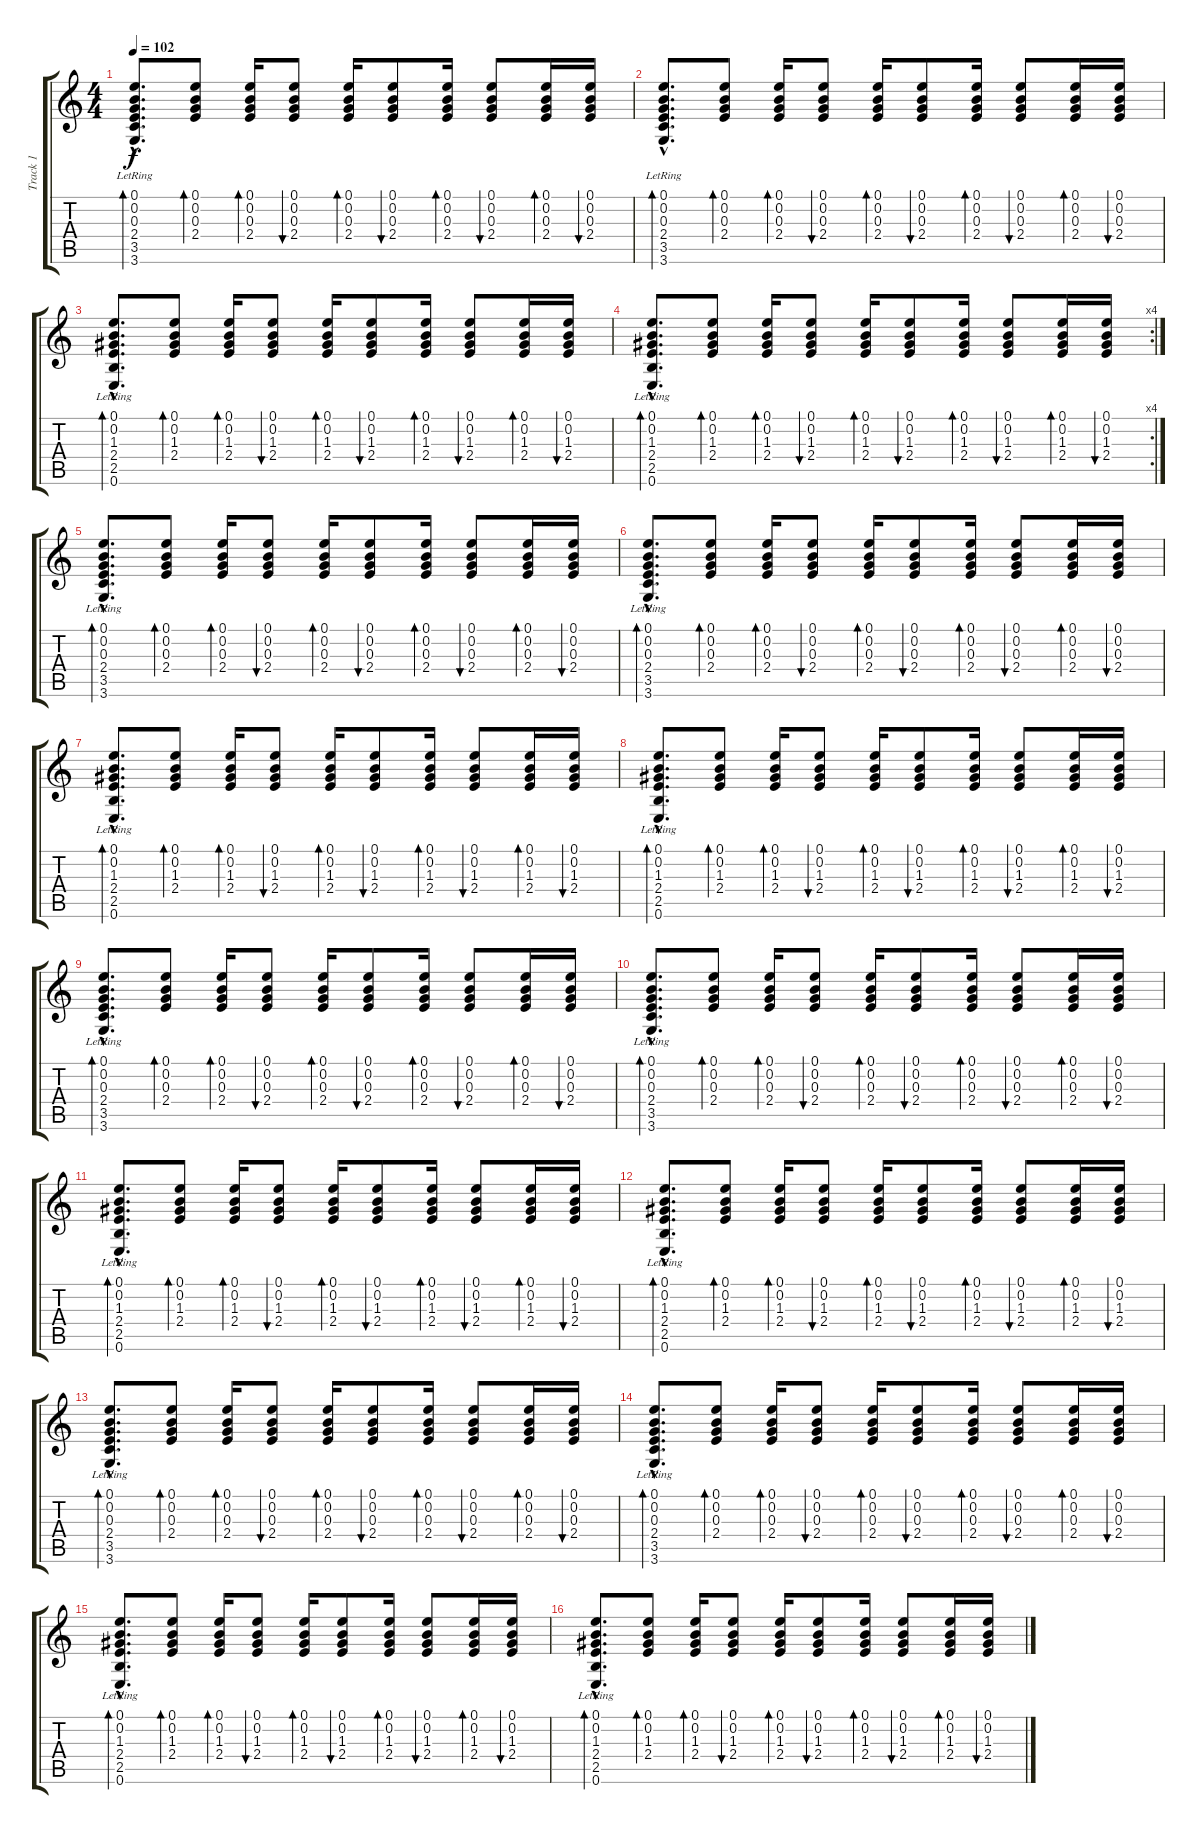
\track ("Track 1" "Track 1") {instrument acousticguitarsteel}
\staff {score tabs}
\tuning (E4 B3 G3 D3 A2 E2) {hide}
\ts (4 4)
\tempo 102
\clef g2
\ks c
(0.1{hac} 0.2{hac} 0.3{hac} 2.4{hac} 3.5{hac lr} 3.6{hac lr}).8{d bd 60 dy f instrument acousticguitarsteel} (0.1 0.2 0.3 2.4).8{bd 60} (0.1 0.2 0.3 2.4).16{bd 60} (0.1 0.2 0.3 2.4).8{bu 60} (0.1 0.2 0.3 2.4).16{bd 60} (0.1 0.2 0.3 2.4).8{bu 60} (0.1 0.2 0.3 2.4).16{bd 60} (0.1 0.2 0.3 2.4).8{bu 60} (0.1 0.2 0.3 2.4).16{bd 60} (0.1 0.2 0.3 2.4).16{bu 60} |
(0.1{hac} 0.2{hac} 0.3{hac} 2.4{hac} 3.5{hac lr} 3.6{hac lr}).8{d bd 60} (0.1 0.2 0.3 2.4).8{bd 60} (0.1 0.2 0.3 2.4).16{bd 60} (0.1 0.2 0.3 2.4).8{bu 60} (0.1 0.2 0.3 2.4).16{bd 60} (0.1 0.2 0.3 2.4).8{bu 60} (0.1 0.2 0.3 2.4).16{bd 60} (0.1 0.2 0.3 2.4).8{bu 60} (0.1 0.2 0.3 2.4).16{bd 60} (0.1 0.2 0.3 2.4).16{bu 60} |
(0.1{hac} 0.2{hac} 1.3{hac} 2.4{hac} 2.5{hac lr} 0.6{hac lr}).8{d bd 60} (0.1 0.2 1.3 2.4).8{bd 60} (0.1 0.2 1.3 2.4).16{bd 60} (0.1 0.2 1.3 2.4).8{bu 60} (0.1 0.2 1.3 2.4).16{bd 60} (0.1 0.2 1.3 2.4).8{bu 60} (0.1 0.2 1.3 2.4).16{bd 60} (0.1 0.2 1.3 2.4).8{bu 60} (0.1 0.2 1.3 2.4).16{bd 60} (0.1 0.2 1.3 2.4).16{bu 60} |
\rc 4
(0.1{hac} 0.2{hac} 1.3{hac} 2.4{hac} 2.5{hac lr} 0.6{hac lr}).8{d bd 60} (0.1 0.2 1.3 2.4).8{bd 60} (0.1 0.2 1.3 2.4).16{bd 60} (0.1 0.2 1.3 2.4).8{bu 60} (0.1 0.2 1.3 2.4).16{bd 60} (0.1 0.2 1.3 2.4).8{bu 60} (0.1 0.2 1.3 2.4).16{bd 60} (0.1 0.2 1.3 2.4).8{bu 60} (0.1 0.2 1.3 2.4).16{bd 60} (0.1 0.2 1.3 2.4).16{bu 60} |
(0.1{hac} 0.2{hac} 0.3{hac} 2.4{hac} 3.5{hac lr} 3.6{hac lr}).8{d bd 60} (0.1 0.2 0.3 2.4).8{bd 60} (0.1 0.2 0.3 2.4).16{bd 60} (0.1 0.2 0.3 2.4).8{bu 60} (0.1 0.2 0.3 2.4).16{bd 60} (0.1 0.2 0.3 2.4).8{bu 60} (0.1 0.2 0.3 2.4).16{bd 60} (0.1 0.2 0.3 2.4).8{bu 60} (0.1 0.2 0.3 2.4).16{bd 60} (0.1 0.2 0.3 2.4).16{bu 60} |
(0.1{hac} 0.2{hac} 0.3{hac} 2.4{hac} 3.5{hac lr} 3.6{hac lr}).8{d bd 60} (0.1 0.2 0.3 2.4).8{bd 60} (0.1 0.2 0.3 2.4).16{bd 60} (0.1 0.2 0.3 2.4).8{bu 60} (0.1 0.2 0.3 2.4).16{bd 60} (0.1 0.2 0.3 2.4).8{bu 60} (0.1 0.2 0.3 2.4).16{bd 60} (0.1 0.2 0.3 2.4).8{bu 60} (0.1 0.2 0.3 2.4).16{bd 60} (0.1 0.2 0.3 2.4).16{bu 60} |
(0.1{hac} 0.2{hac} 1.3{hac} 2.4{hac} 2.5{hac lr} 0.6{hac lr}).8{d bd 60} (0.1 0.2 1.3 2.4).8{bd 60} (0.1 0.2 1.3 2.4).16{bd 60} (0.1 0.2 1.3 2.4).8{bu 60} (0.1 0.2 1.3 2.4).16{bd 60} (0.1 0.2 1.3 2.4).8{bu 60} (0.1 0.2 1.3 2.4).16{bd 60} (0.1 0.2 1.3 2.4).8{bu 60} (0.1 0.2 1.3 2.4).16{bd 60} (0.1 0.2 1.3 2.4).16{bu 60} |
(0.1{hac} 0.2{hac} 1.3{hac} 2.4{hac} 2.5{hac lr} 0.6{hac lr}).8{d bd 60} (0.1 0.2 1.3 2.4).8{bd 60} (0.1 0.2 1.3 2.4).16{bd 60} (0.1 0.2 1.3 2.4).8{bu 60} (0.1 0.2 1.3 2.4).16{bd 60} (0.1 0.2 1.3 2.4).8{bu 60} (0.1 0.2 1.3 2.4).16{bd 60} (0.1 0.2 1.3 2.4).8{bu 60} (0.1 0.2 1.3 2.4).16{bd 60} (0.1 0.2 1.3 2.4).16{bu 60} |
(0.1{hac} 0.2{hac} 0.3{hac} 2.4{hac} 3.5{hac lr} 3.6{hac lr}).8{d bd 60} (0.1 0.2 0.3 2.4).8{bd 60} (0.1 0.2 0.3 2.4).16{bd 60} (0.1 0.2 0.3 2.4).8{bu 60} (0.1 0.2 0.3 2.4).16{bd 60} (0.1 0.2 0.3 2.4).8{bu 60} (0.1 0.2 0.3 2.4).16{bd 60} (0.1 0.2 0.3 2.4).8{bu 60} (0.1 0.2 0.3 2.4).16{bd 60} (0.1 0.2 0.3 2.4).16{bu 60} |
(0.1{hac} 0.2{hac} 0.3{hac} 2.4{hac} 3.5{hac lr} 3.6{hac lr}).8{d bd 60} (0.1 0.2 0.3 2.4).8{bd 60} (0.1 0.2 0.3 2.4).16{bd 60} (0.1 0.2 0.3 2.4).8{bu 60} (0.1 0.2 0.3 2.4).16{bd 60} (0.1 0.2 0.3 2.4).8{bu 60} (0.1 0.2 0.3 2.4).16{bd 60} (0.1 0.2 0.3 2.4).8{bu 60} (0.1 0.2 0.3 2.4).16{bd 60} (0.1 0.2 0.3 2.4).16{bu 60} |
(0.1{hac} 0.2{hac} 1.3{hac} 2.4{hac} 2.5{hac lr} 0.6{hac lr}).8{d bd 60} (0.1 0.2 1.3 2.4).8{bd 60} (0.1 0.2 1.3 2.4).16{bd 60} (0.1 0.2 1.3 2.4).8{bu 60} (0.1 0.2 1.3 2.4).16{bd 60} (0.1 0.2 1.3 2.4).8{bu 60} (0.1 0.2 1.3 2.4).16{bd 60} (0.1 0.2 1.3 2.4).8{bu 60} (0.1 0.2 1.3 2.4).16{bd 60} (0.1 0.2 1.3 2.4).16{bu 60} |
(0.1{hac} 0.2{hac} 1.3{hac} 2.4{hac} 2.5{hac lr} 0.6{hac lr}).8{d bd 60} (0.1 0.2 1.3 2.4).8{bd 60} (0.1 0.2 1.3 2.4).16{bd 60} (0.1 0.2 1.3 2.4).8{bu 60} (0.1 0.2 1.3 2.4).16{bd 60} (0.1 0.2 1.3 2.4).8{bu 60} (0.1 0.2 1.3 2.4).16{bd 60} (0.1 0.2 1.3 2.4).8{bu 60} (0.1 0.2 1.3 2.4).16{bd 60} (0.1 0.2 1.3 2.4).16{bu 60} |
(0.1{hac} 0.2{hac} 0.3{hac} 2.4{hac} 3.5{hac lr} 3.6{hac lr}).8{d bd 60} (0.1 0.2 0.3 2.4).8{bd 60} (0.1 0.2 0.3 2.4).16{bd 60} (0.1 0.2 0.3 2.4).8{bu 60} (0.1 0.2 0.3 2.4).16{bd 60} (0.1 0.2 0.3 2.4).8{bu 60} (0.1 0.2 0.3 2.4).16{bd 60} (0.1 0.2 0.3 2.4).8{bu 60} (0.1 0.2 0.3 2.4).16{bd 60} (0.1 0.2 0.3 2.4).16{bu 60} |
(0.1{hac} 0.2{hac} 0.3{hac} 2.4{hac} 3.5{hac lr} 3.6{hac lr}).8{d bd 60} (0.1 0.2 0.3 2.4).8{bd 60} (0.1 0.2 0.3 2.4).16{bd 60} (0.1 0.2 0.3 2.4).8{bu 60} (0.1 0.2 0.3 2.4).16{bd 60} (0.1 0.2 0.3 2.4).8{bu 60} (0.1 0.2 0.3 2.4).16{bd 60} (0.1 0.2 0.3 2.4).8{bu 60} (0.1 0.2 0.3 2.4).16{bd 60} (0.1 0.2 0.3 2.4).16{bu 60} |
(0.1{hac} 0.2{hac} 1.3{hac} 2.4{hac} 2.5{hac lr} 0.6{hac lr}).8{d bd 60} (0.1 0.2 1.3 2.4).8{bd 60} (0.1 0.2 1.3 2.4).16{bd 60} (0.1 0.2 1.3 2.4).8{bu 60} (0.1 0.2 1.3 2.4).16{bd 60} (0.1 0.2 1.3 2.4).8{bu 60} (0.1 0.2 1.3 2.4).16{bd 60} (0.1 0.2 1.3 2.4).8{bu 60} (0.1 0.2 1.3 2.4).16{bd 60} (0.1 0.2 1.3 2.4).16{bu 60} |
(0.1{hac} 0.2{hac} 1.3{hac} 2.4{hac} 2.5{hac lr} 0.6{hac lr}).8{d bd 60} (0.1 0.2 1.3 2.4).8{bd 60} (0.1 0.2 1.3 2.4).16{bd 60} (0.1 0.2 1.3 2.4).8{bu 60} (0.1 0.2 1.3 2.4).16{bd 60} (0.1 0.2 1.3 2.4).8{bu 60} (0.1 0.2 1.3 2.4).16{bd 60} (0.1 0.2 1.3 2.4).8{bu 60} (0.1 0.2 1.3 2.4).16{bd 60} (0.1 0.2 1.3 2.4).16{bu 60}
